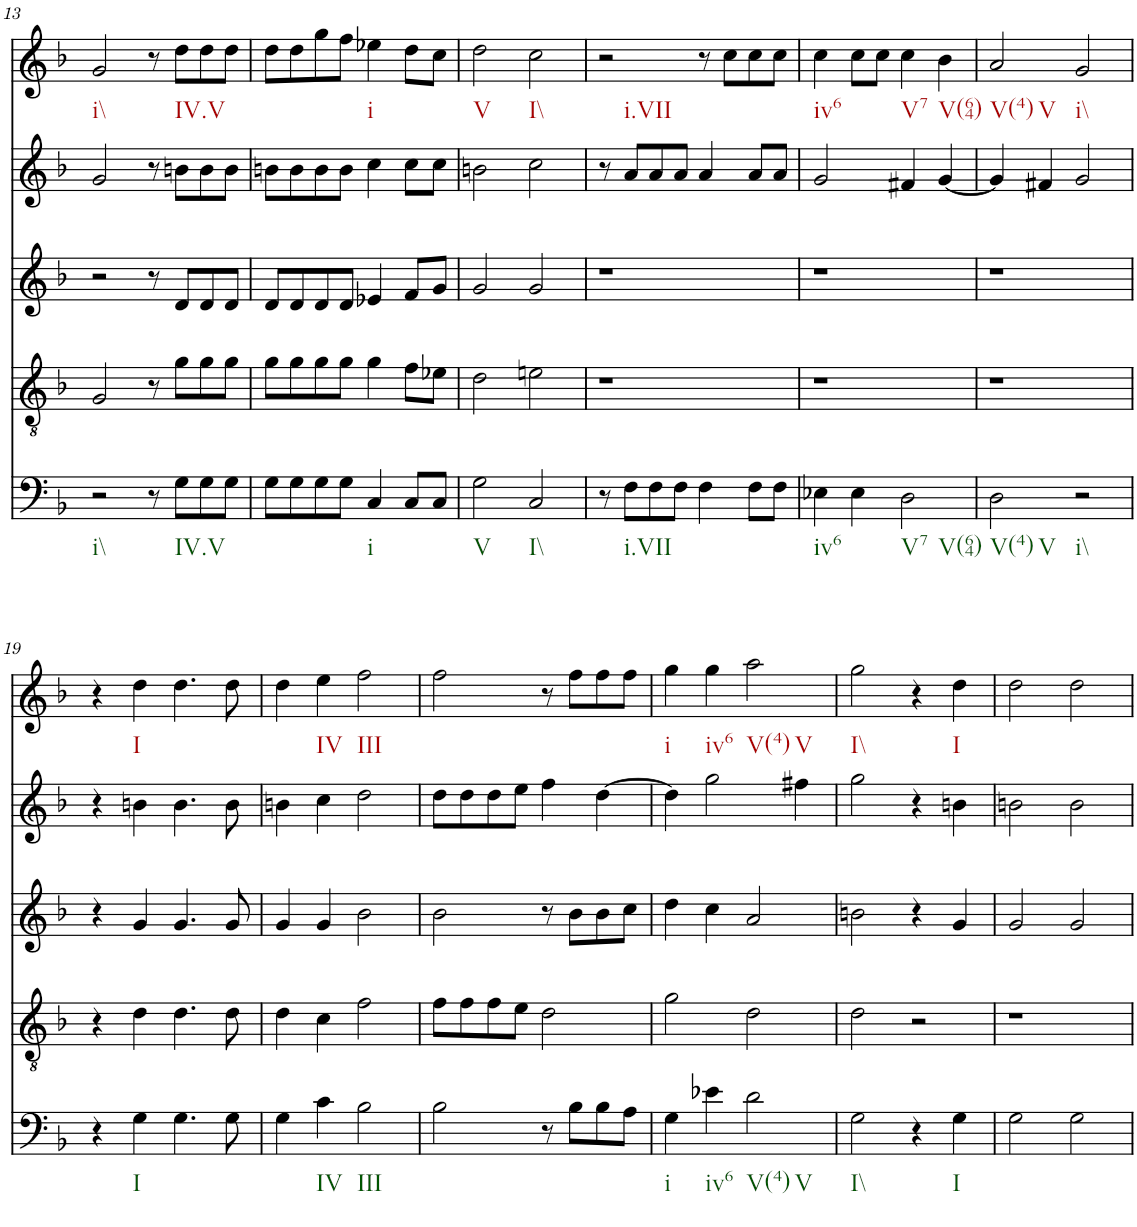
**kern	**kern	**kern	**kern	**kern
*part5	*part4	*part3	*part2	*part1
*staff5	*staff4	*staff3	*staff2	*staff1
*I"vox	*I"vox	*I"vox	*I"vox	*I"vox
!!LO:PB:g=z
*clefF4	*clefGv2	*clefG2	*clefG2	*clefG2
*k[b-]	*k[b-]	*k[b-]	*k[b-]	*k[b-]
*M4/4	*M4/4	*M4/4	*M4/4	*M4/4
=13	=13	=13	=13	=13
2r	2G/	2r	2g/	2g/
8r	8r	8r	8r	8r
8G\L	8g\L	8d/L	8bn\L	8dd\L
8G\	8g\	8d/	8b\	8dd\
8G\J	8g\J	8d/J	8b\J	8dd\J
=14	=14	=14	=14	=14
8G\L	8g\L	8d/L	8bn\L	8dd\L
8G\	8g\	8d/	8b\	8dd\
8G\	8g\	8d/	8b\	8gg\
8G\J	8g\J	8d/J	8b\J	8ff\J
4C/	4g\	4e-X/	4cc\	4ee-X\
8C/L	8f\L	8f/L	8cc\L	8dd\L
8C/J	8e-X\J	8g/J	8cc\J	8cc\J
=15	=15	=15	=15	=15
2G\	2d\	2g/	2bn\	2dd\
2C/	2en\	2g/	2cc\	2cc\
=16	=16	=16	=16	=16
8r	1r	1r	8r	2r
8F\L	.	.	8a/L	.
8F\	.	.	8a/	.
8F\J	.	.	8a/J	.
4F\	.	.	4a/	8r
.	.	.	.	8cc\L
8F\L	.	.	8a/L	8cc\
8F\J	.	.	8a/J	8cc\J
=17	=17	=17	=17	=17
4E-X\	1r	1r	2g/	4cc\
4E-\	.	.	.	8cc\L
.	.	.	.	8cc\J
2D\	.	.	4f#X/	4cc\
.	.	.	[4g/	4b-\
=18	=18	=18	=18	=18
2D\	1r	1r	4g/]	2a/
.	.	.	4f#X/	.
2r	.	.	2g/	2g/
!!LO:LB:g=z
=19	=19	=19	=19	=19
4r	4r	4r	4r	4r
4G\	4d\	4g/	4bn\	4dd\
4.G\	4.d\	4.g/	4.b\	4.dd\
8G\	8d\	8g/	8b\	8dd\
=20	=20	=20	=20	=20
4G\	4d\	4g/	4bn\	4dd\
4c\	4c\	4g/	4cc\	4ee\
2B-\	2f\	2b-\	2dd\	2ff\
=21	=21	=21	=21	=21
2B-\	8f\L	2b-\	8dd\L	2ff\
.	8f\	.	8dd\	.
.	8f\	.	8dd\	.
.	8e\J	.	8ee\J	.
8r	2d\	8r	4ff\	8r
8B-\L	.	8b-\L	.	8ff\L
8B-\	.	8b-\	[4dd\	8ff\
8A\J	.	8cc\J	.	8ff\J
=22	=22	=22	=22	=22
4G\	2g\	4dd\	4dd\]	4gg\
4e-X\	.	4cc\	2gg\	4gg\
2d\	2d\	2a/	.	2aa\
.	.	.	4ff#X\	.
=23	=23	=23	=23	=23
2G\	2d\	2bn\	2gg\	2gg\
4r	2r	4r	4r	4r
4G\	.	4g/	4bn\	4dd\
=24	=24	=24	=24	=24
2G\	1r	2g/	2bn\	2dd\
2G\	.	2g/	2b\	2dd\
=	=	=	=	=
*-	*-	*-	*-	*-
